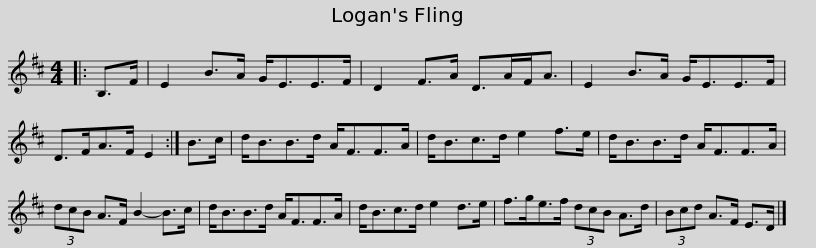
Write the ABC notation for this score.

X:1
L:1/8
M:4/4
I:linebreak $
K:D
V:1 treble
V:1
|: B,>F | E2 B>A G<EE>F | D2 F>A D>AF<A | E2 B>A G<EE>F | D>FA>F E2 :| %5
 B>c |$ d<BB>d A<FF>A | d<Bc>d e2 f>e | d<BB>d A<FF>A | (3dcB A>F B2- B>c |$ %10
 d<BB>d A<FF>A | d<Bc>d e2 d>e | f>ge>f (3dcB A>d | (3Bcd A>F E>D |] %14
